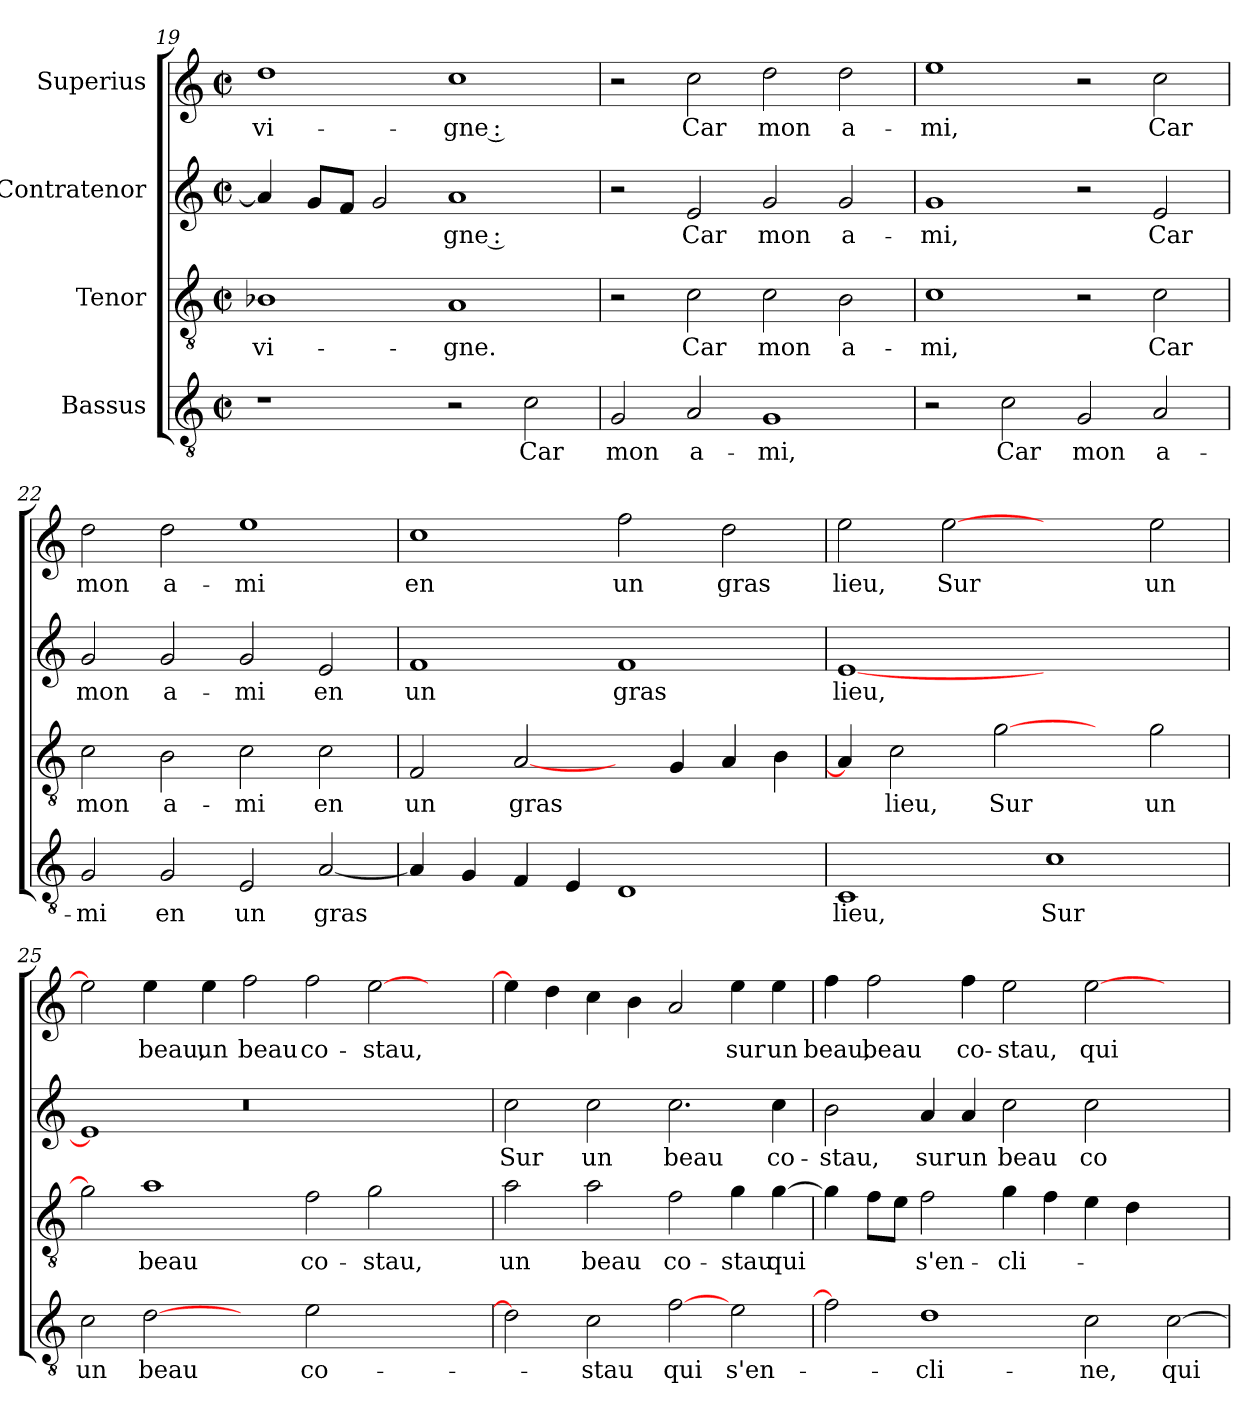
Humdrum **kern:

**kern	**text	**kern	**text	**kern	**text	**kern	**text
*part4	*part4	*part3	*part3	*part2	*part2	*part1	*part1
*staff4	*staff4	*staff3	*staff3	*staff2	*staff2	*staff1	*staff1
*I"Bassus	*	*I"Tenor	*	*I"Contratenor	*	*I"Superius	*
!!LO:PB:g=z
*clefGv2	*	*clefGv2	*	*clefG2	*	*clefG2	*
*k[]	*	*k[]	*	*k[]	*	*k[]	*
*C:	*	*C:	*	*C:	*	*C:	*
*M2/2	*	*M2/2	*	*M2/2	*	*M2/2	*
*met(c|)	*	*met(c|)	*	*met(c|)	*	*met(c|)	*
=19	=19	=19	=19	=19	=19	=19	=19
1r	.	1B-X\	vi-	4a/]	.	1dd\	vi-
.	.	.	.	8g/L	.	.	.
.	.	.	.	8f/J	.	.	.
.	.	.	.	2g/	.	.	.
2r	.	1A/	-gne.	1a/	-gne :	1cc\	-gne :
2c\	Car	.	.	.	.	.	.
=20	=20	=20	=20	=20	=20	=20	=20
2G/	mon	2r	.	2r	.	2r	.
2A/	a-	2c\	Car	2e/	Car	2cc\	Car
1G/	-mi,	2c\	mon	2g/	mon	2dd\	mon
.	.	2B\	a-	2g/	a-	2dd\	a-
=21	=21	=21	=21	=21	=21	=21	=21
2r	.	1c\	-mi,	1g/	-mi,	1ee\	-mi,
2c\	Car	.	.	.	.	.	.
2G/	mon	2r	.	2r	.	2r	.
2A/	a-	2c\	Car	2e/	Car	2cc\	Car
=22	=22	=22	=22	=22	=22	=22	=22
2G/	-mi	2c\	mon	2g/	mon	2dd\	mon
2G/	en	2B\	a-	2g/	a-	2dd\	a-
2E/	un	2c\	-mi	2g/	-mi	1ee\	-mi
[2A/	gras	2c\	en	2e/	en	.	.
=23	=23	=23	=23	=23	=23	=23	=23
4A/]	.	2F/	un	1f/	un	1cc\	en
4G/	.	.	.	.	.	.	.
4F/	.	[2A/	gras	.	.	.	.
4E/	.	.	.	.	.	.	.
1D/	.	4ryy	.	1f/	gras	2ff\	un
.	.	4G/	.	.	.	.	.
.	.	4A/	.	.	.	2dd\	gras
.	.	4B\	.	.	.	.	.
!!LO:LB:g=z
=24	=24	=24	=24	=24	=24	=24	=24
1C/	lieu,	4A/]	.	[1e/	lieu,	2ee\	lieu,
.	.	2c\	lieu,	.	.	.	.
.	.	.	.	.	.	[2ee\	Sur
.	.	[2g\	Sur	.	.	.	.
1c\	Sur	.	.	1ryy	.	2ryy	.
.	.	4ryy	.	.	.	.	.
.	.	2g\	un	.	.	2ee\	un
=25	=25	=25	=25	=25	=25	=25	=25
2c\	un	2g\]	.	1e/]	.	2ee\]	.
[2d\	beau	1a\	beau	.	.	4ee\	beau,
.	.	.	.	.	.	4ee\	un
!	!	!	!	!LO:N:vis=0	!	!	!
2ryy	.	.	.	1r	.	2ff\	beau
2e\	co-	2f\	co-	.	.	2ff\	co-
1ryy	.	2g\	-stau,	1ryy	.	[2ee\	-stau,
.	.	2ryy	.	.	.	2ryy	.
=26	=26	=26	=26	=26	=26	=26	=26
2d\]	.	2a\	un	2cc\	Sur	4ee\]	.
.	.	.	.	.	.	4dd\	.
2c\	-stau	2a\	beau	2cc\	un	4cc\	.
.	.	.	.	.	.	4b\	.
[2f\	qui	2f\	co-	2.cc\	beau	2a/	.
2e\	s'en-	4g\	-stau	.	.	4ee\	sur
.	.	[4g\	qui	4cc\	co-	4ee\	un
=27	=27	=27	=27	=27	=27	=27	=27
2f\]	.	4g\]	.	2b\	-stau,	4ff\	beau,
.	.	8f\L	.	.	.	2ff\	beau
.	.	8e\J	.	.	.	.	.
1d\	-cli-	2f\	s'en-	4a/	sur	.	.
.	.	.	.	4a/	un	4ff\	co-
.	.	4g\	-cli-	2cc\	beau	2ee\	-stau,
.	.	4f\	.	.	.	.	.
2c\	-ne,	4e\	.	2cc\	co-	[2ee\	qui
.	.	4d\	.	.	.	.	.
[2c\	qui	2ryy	.	2ryy	.	2ryy	.
=	=	=	=	=	=	=	=
*-	*-	*-	*-	*-	*-	*-	*-
